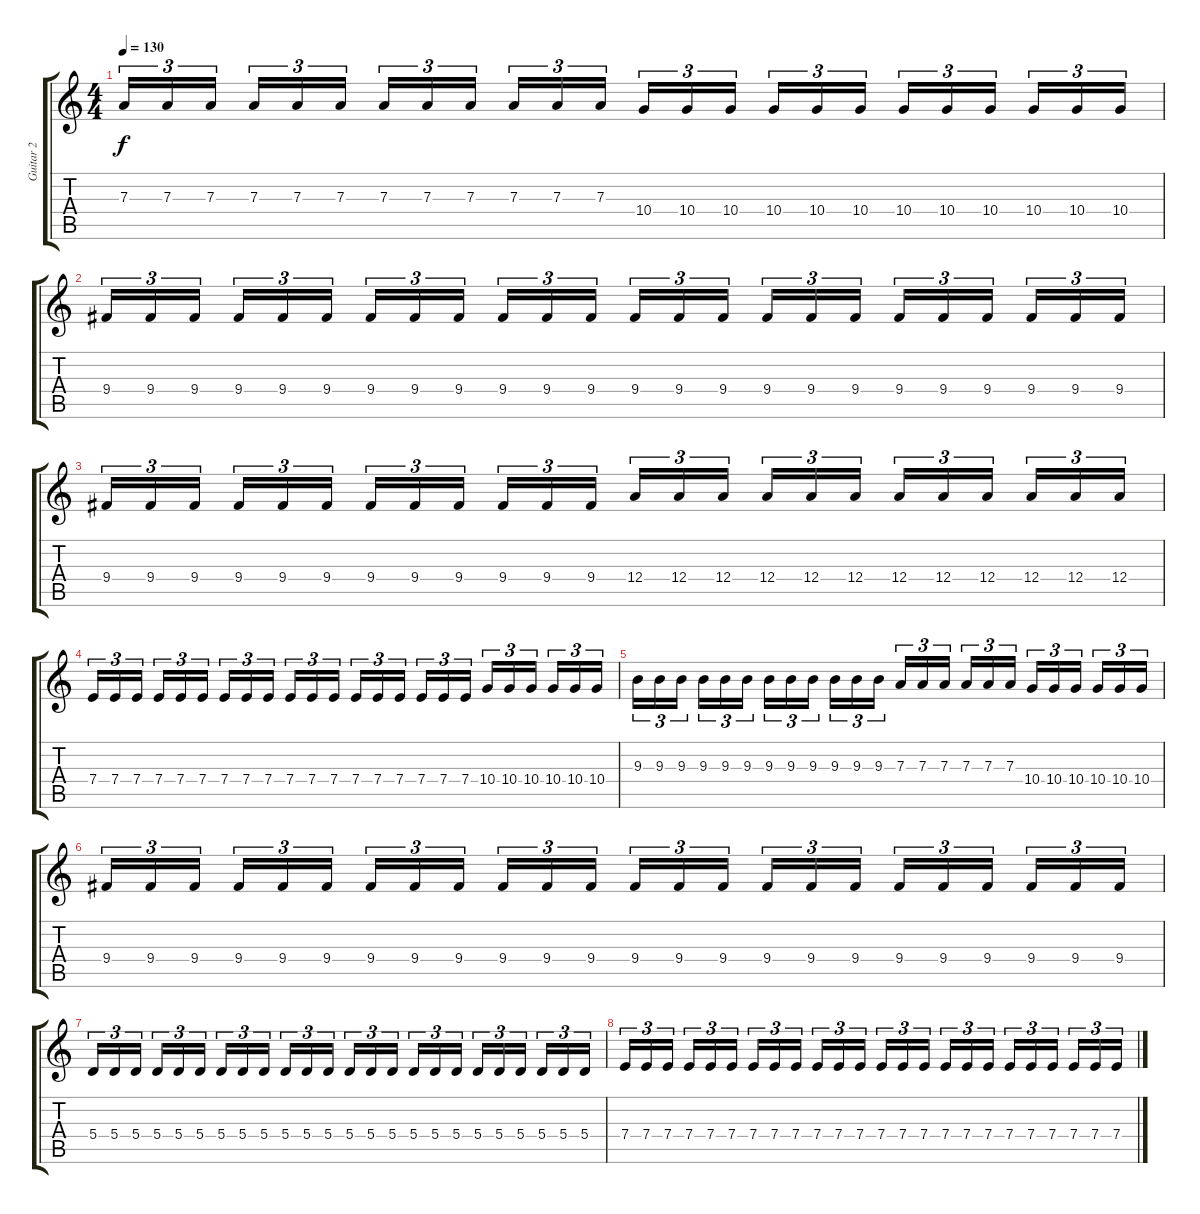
\track ("Guitar 2" "Guitar 2") {instrument distortionguitar}
\staff {score tabs}
\tuning (B3 Gb3 D3 A2 E2 B1) {hide}
\ts (4 4)
\tempo 130
\clef g2
\ks c
7.3.16{tu (3 2) dy f} 7.3.16{tu (3 2)} 7.3.16{tu (3 2)} 7.3.16{tu (3 2)} 7.3.16{tu (3 2)} 7.3.16{tu (3 2)} 7.3.16{tu (3 2)} 7.3.16{tu (3 2)} 7.3.16{tu (3 2)} 7.3.16{tu (3 2)} 7.3.16{tu (3 2)} 7.3.16{tu (3 2)} 10.4.16{tu (3 2)} 10.4.16{tu (3 2)} 10.4.16{tu (3 2)} 10.4.16{tu (3 2)} 10.4.16{tu (3 2)} 10.4.16{tu (3 2)} 10.4.16{tu (3 2)} 10.4.16{tu (3 2)} 10.4.16{tu (3 2)} 10.4.16{tu (3 2)} 10.4.16{tu (3 2)} 10.4.16{tu (3 2)} |
9.4.16{tu (3 2)} 9.4.16{tu (3 2)} 9.4.16{tu (3 2)} 9.4.16{tu (3 2)} 9.4.16{tu (3 2)} 9.4.16{tu (3 2)} 9.4.16{tu (3 2)} 9.4.16{tu (3 2)} 9.4.16{tu (3 2)} 9.4.16{tu (3 2)} 9.4.16{tu (3 2)} 9.4.16{tu (3 2)} 9.4.16{tu (3 2)} 9.4.16{tu (3 2)} 9.4.16{tu (3 2)} 9.4.16{tu (3 2)} 9.4.16{tu (3 2)} 9.4.16{tu (3 2)} 9.4.16{tu (3 2)} 9.4.16{tu (3 2)} 9.4.16{tu (3 2)} 9.4.16{tu (3 2)} 9.4.16{tu (3 2)} 9.4.16{tu (3 2)} |
9.4.16{tu (3 2)} 9.4.16{tu (3 2)} 9.4.16{tu (3 2)} 9.4.16{tu (3 2)} 9.4.16{tu (3 2)} 9.4.16{tu (3 2)} 9.4.16{tu (3 2)} 9.4.16{tu (3 2)} 9.4.16{tu (3 2)} 9.4.16{tu (3 2)} 9.4.16{tu (3 2)} 9.4.16{tu (3 2)} 12.4.16{tu (3 2)} 12.4.16{tu (3 2)} 12.4.16{tu (3 2)} 12.4.16{tu (3 2)} 12.4.16{tu (3 2)} 12.4.16{tu (3 2)} 12.4.16{tu (3 2)} 12.4.16{tu (3 2)} 12.4.16{tu (3 2)} 12.4.16{tu (3 2)} 12.4.16{tu (3 2)} 12.4.16{tu (3 2)} |
7.4.16{tu (3 2)} 7.4.16{tu (3 2)} 7.4.16{tu (3 2)} 7.4.16{tu (3 2)} 7.4.16{tu (3 2)} 7.4.16{tu (3 2)} 7.4.16{tu (3 2)} 7.4.16{tu (3 2)} 7.4.16{tu (3 2)} 7.4.16{tu (3 2)} 7.4.16{tu (3 2)} 7.4.16{tu (3 2)} 7.4.16{tu (3 2)} 7.4.16{tu (3 2)} 7.4.16{tu (3 2)} 7.4.16{tu (3 2)} 7.4.16{tu (3 2)} 7.4.16{tu (3 2)} 10.4.16{tu (3 2)} 10.4.16{tu (3 2)} 10.4.16{tu (3 2)} 10.4.16{tu (3 2)} 10.4.16{tu (3 2)} 10.4.16{tu (3 2)} |
9.3.16{tu (3 2)} 9.3.16{tu (3 2)} 9.3.16{tu (3 2)} 9.3.16{tu (3 2)} 9.3.16{tu (3 2)} 9.3.16{tu (3 2)} 9.3.16{tu (3 2)} 9.3.16{tu (3 2)} 9.3.16{tu (3 2)} 9.3.16{tu (3 2)} 9.3.16{tu (3 2)} 9.3.16{tu (3 2)} 7.3.16{tu (3 2)} 7.3.16{tu (3 2)} 7.3.16{tu (3 2)} 7.3.16{tu (3 2)} 7.3.16{tu (3 2)} 7.3.16{tu (3 2)} 10.4.16{tu (3 2)} 10.4.16{tu (3 2)} 10.4.16{tu (3 2)} 10.4.16{tu (3 2)} 10.4.16{tu (3 2)} 10.4.16{tu (3 2)} |
9.4.16{tu (3 2)} 9.4.16{tu (3 2)} 9.4.16{tu (3 2)} 9.4.16{tu (3 2)} 9.4.16{tu (3 2)} 9.4.16{tu (3 2)} 9.4.16{tu (3 2)} 9.4.16{tu (3 2)} 9.4.16{tu (3 2)} 9.4.16{tu (3 2)} 9.4.16{tu (3 2)} 9.4.16{tu (3 2)} 9.4.16{tu (3 2)} 9.4.16{tu (3 2)} 9.4.16{tu (3 2)} 9.4.16{tu (3 2)} 9.4.16{tu (3 2)} 9.4.16{tu (3 2)} 9.4.16{tu (3 2)} 9.4.16{tu (3 2)} 9.4.16{tu (3 2)} 9.4.16{tu (3 2)} 9.4.16{tu (3 2)} 9.4.16{tu (3 2)} |
5.4.16{tu (3 2)} 5.4.16{tu (3 2)} 5.4.16{tu (3 2)} 5.4.16{tu (3 2)} 5.4.16{tu (3 2)} 5.4.16{tu (3 2)} 5.4.16{tu (3 2)} 5.4.16{tu (3 2)} 5.4.16{tu (3 2)} 5.4.16{tu (3 2)} 5.4.16{tu (3 2)} 5.4.16{tu (3 2)} 5.4.16{tu (3 2)} 5.4.16{tu (3 2)} 5.4.16{tu (3 2)} 5.4.16{tu (3 2)} 5.4.16{tu (3 2)} 5.4.16{tu (3 2)} 5.4.16{tu (3 2)} 5.4.16{tu (3 2)} 5.4.16{tu (3 2)} 5.4.16{tu (3 2)} 5.4.16{tu (3 2)} 5.4.16{tu (3 2)} |
7.4.16{tu (3 2)} 7.4.16{tu (3 2)} 7.4.16{tu (3 2)} 7.4.16{tu (3 2)} 7.4.16{tu (3 2)} 7.4.16{tu (3 2)} 7.4.16{tu (3 2)} 7.4.16{tu (3 2)} 7.4.16{tu (3 2)} 7.4.16{tu (3 2)} 7.4.16{tu (3 2)} 7.4.16{tu (3 2)} 7.4.16{tu (3 2)} 7.4.16{tu (3 2)} 7.4.16{tu (3 2)} 7.4.16{tu (3 2)} 7.4.16{tu (3 2)} 7.4.16{tu (3 2)} 7.4.16{tu (3 2)} 7.4.16{tu (3 2)} 7.4.16{tu (3 2)} 7.4.16{tu (3 2)} 7.4.16{tu (3 2)} 7.4.16{tu (3 2)}
